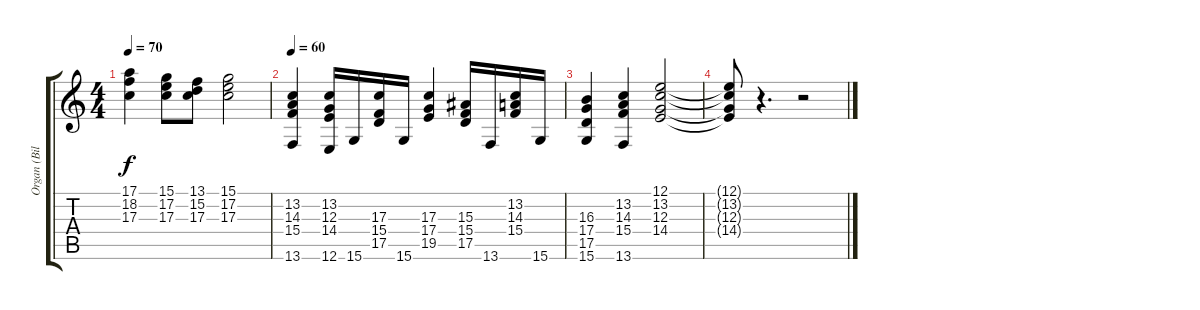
\track ("Organ (Billy Preston)" "Organ (Bil") {instrument drawbarorgan}
\staff {score tabs}
\tuning (E4 B3 G3 D3 A2 E2) {hide}
\ts (4 4)
\tempo 70
\clef g2
\ks c
(17.1 18.2 17.3).4{dy f} (15.1 17.2 17.3).8 (13.1 15.2 17.3).8 (15.1 17.2 17.3).2 |
\tempo 65
\tempo 60
(13.2 14.3 15.4 13.6).4 (13.2 12.3 14.4 12.6).16 15.6.16 (17.3 15.4 17.5).16 15.6.16 (17.3 17.4 19.5).4 (15.3 15.4 17.5).16 13.6.16 (13.2 14.3 15.4).16 15.6.16 |
(16.3 17.4 17.5 15.6).4 (13.2 14.3 15.4 13.6).4 (12.1 13.2 12.3 14.4).2 |
(12.1{t} 13.2{t} 12.3{t} 14.4{t}).8 r.4{d} r.2
